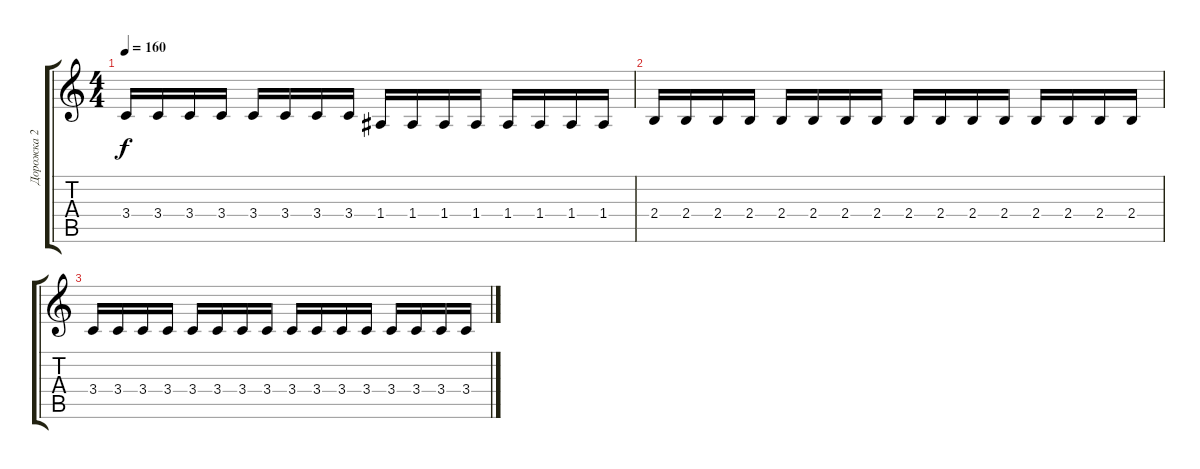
\track ("Дорожка 2" "Дорожка 2") {instrument distortionguitar}
\staff {score tabs}
\tuning (B3 Gb3 D3 A2 E2 B1) {hide}
\ts (4 4)
\tempo 160
\clef g2
\ks c
3.4.16{dy f} 3.4.16 3.4.16 3.4.16 3.4.16 3.4.16 3.4.16 3.4.16 1.4.16 1.4.16 1.4.16 1.4.16 1.4.16 1.4.16 1.4.16 1.4.16 |
2.4.16 2.4.16 2.4.16 2.4.16 2.4.16 2.4.16 2.4.16 2.4.16 2.4.16 2.4.16 2.4.16 2.4.16 2.4.16 2.4.16 2.4.16 2.4.16 |
3.4.16 3.4.16 3.4.16 3.4.16 3.4.16 3.4.16 3.4.16 3.4.16 3.4.16 3.4.16 3.4.16 3.4.16 3.4.16 3.4.16 3.4.16 3.4.16
